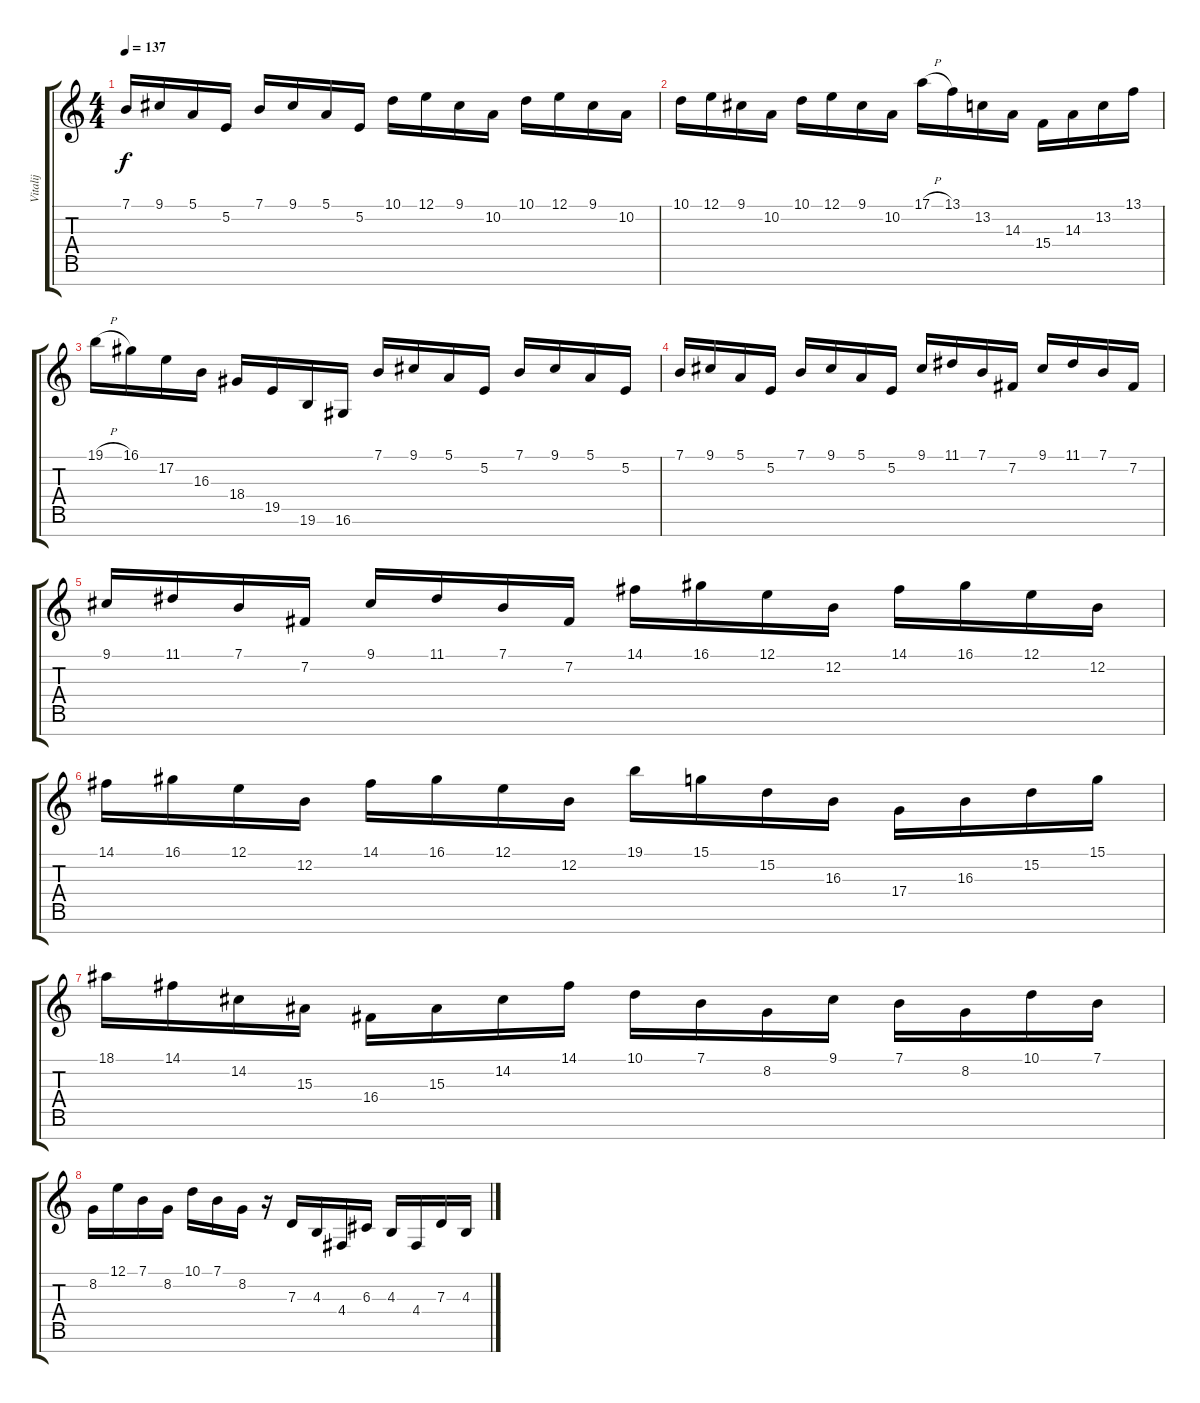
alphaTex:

\track ("Vitalij" "Vitalij") {instrument lead1square}
\staff {score tabs}
\tuning (E4 B3 G3 D3 A2 E2 B1) {hide}
\ts (4 4)
\tempo 137
\clef g2
\ks c
7.1.16{dy f} 9.1.16 5.1.16 5.2.16 7.1.16 9.1.16 5.1.16 5.2.16 10.1.16 12.1.16 9.1.16 10.2.16 10.1.16 12.1.16 9.1.16 10.2.16 |
10.1.16 12.1.16 9.1.16 10.2.16 10.1.16 12.1.16 9.1.16 10.2.16 17.1{h}.16 13.1.16 13.2.16 14.3.16 15.4.16 14.3.16 13.2.16 13.1.16 |
19.1{h}.16 16.1.16 17.2.16 16.3.16 18.4.16 19.5.16 19.6.16 16.6.16 7.1.16 9.1.16 5.1.16 5.2.16 7.1.16 9.1.16 5.1.16 5.2.16 |
7.1.16 9.1.16 5.1.16 5.2.16 7.1.16 9.1.16 5.1.16 5.2.16 9.1.16 11.1.16 7.1.16 7.2.16 9.1.16 11.1.16 7.1.16 7.2.16 |
9.1.16 11.1.16 7.1.16 7.2.16 9.1.16 11.1.16 7.1.16 7.2.16 14.1.16 16.1.16 12.1.16 12.2.16 14.1.16 16.1.16 12.1.16 12.2.16 |
14.1.16 16.1.16 12.1.16 12.2.16 14.1.16 16.1.16 12.1.16 12.2.16 19.1.16 15.1.16 15.2.16 16.3.16 17.4.16 16.3.16 15.2.16 15.1.16 |
18.1.16 14.1.16 14.2.16 15.3.16 16.4.16 15.3.16 14.2.16 14.1.16 10.1.16 7.1.16 8.2.16 9.1.16 7.1.16 8.2.16 10.1.16 7.1.16 |
8.2.16 12.1.16 7.1.16 8.2.16 10.1.16 7.1.16 8.2.16 r.16 7.3.16{instrument drawbarorgan} 4.3.16 4.4.16 6.3.16 4.3.16 4.4.16 7.3.16 4.3.16
